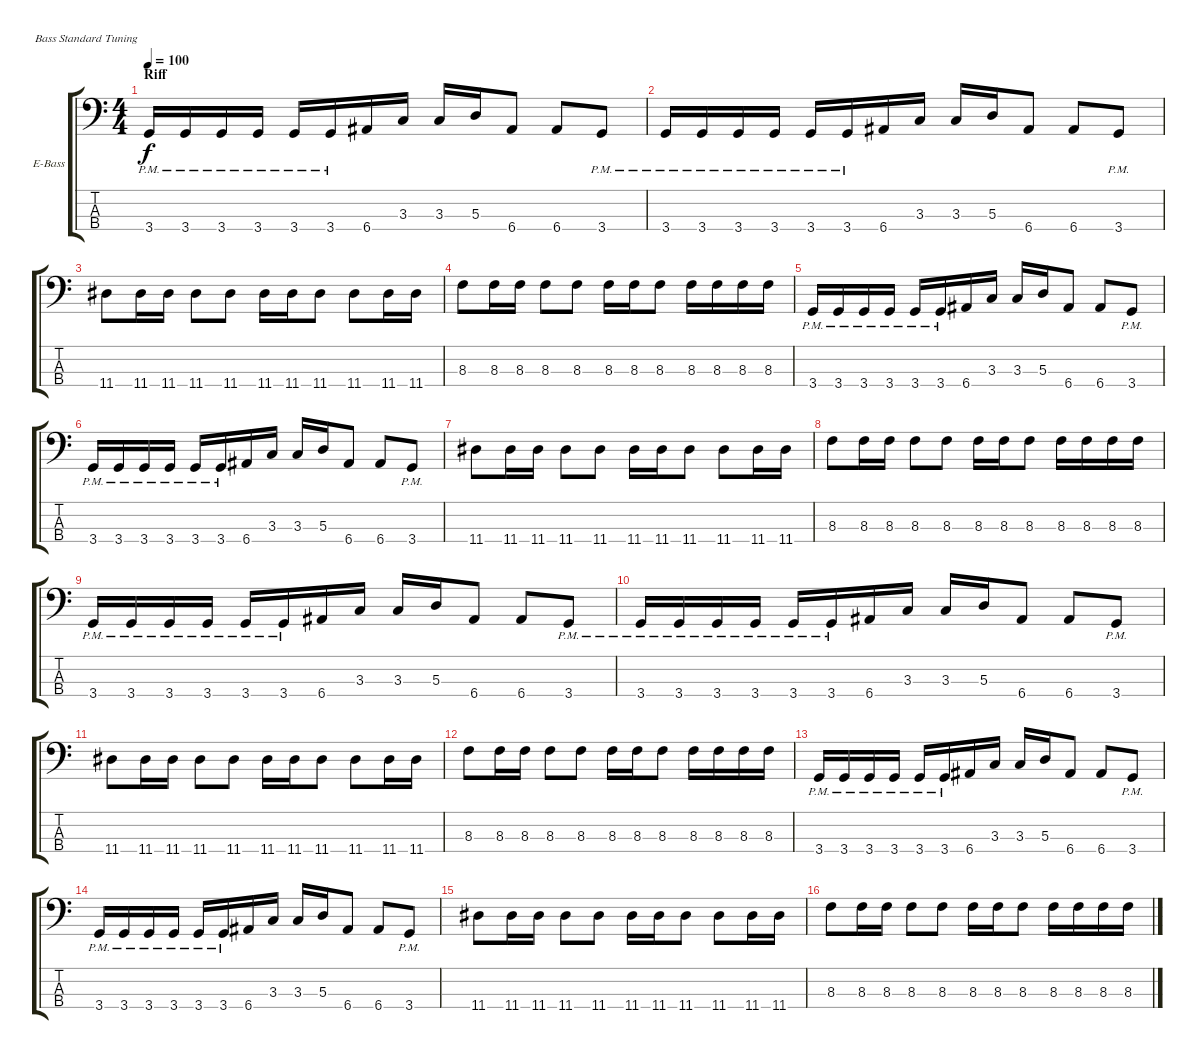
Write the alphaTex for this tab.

\bracketExtendMode groupsimilarinstruments
\firstSystemTrackNameOrientation horizontal
\otherSystemsTrackNameOrientation horizontal
\track ("Bass" "E-Bass") {instrument electricbassfinger}
\staff {score tabs}
\tuning (G2 D2 A1 E1)
\ts (4 4)
\section ("" "Riff")
\tempo 100
\clef f4
\ks c
3.4{pm}.16{dy f} 3.4{pm}.16 3.4{pm}.16 3.4{pm}.16 3.4{pm}.16 3.4{pm}.16 6.4.16 3.3.16 3.3.16 5.3.16 6.4.8 6.4.8 3.4{pm}.8 |
3.4{pm}.16 3.4{pm}.16 3.4{pm}.16 3.4{pm}.16 3.4{pm}.16 3.4{pm}.16 6.4.16 3.3.16 3.3.16 5.3.16 6.4.8 6.4.8 3.4{pm}.8 |
11.4.8 11.4.16 11.4.16 11.4.8 11.4.8 11.4.16 11.4.16 11.4.8 11.4.8 11.4.16 11.4.16 |
8.3.8 8.3.16 8.3.16 8.3.8 8.3.8 8.3.16 8.3.16 8.3.8 8.3.16 8.3.16 8.3.16 8.3.16 |
3.4{pm}.16 3.4{pm}.16 3.4{pm}.16 3.4{pm}.16 3.4{pm}.16 3.4{pm}.16 6.4.16 3.3.16 3.3.16 5.3.16 6.4.8 6.4.8 3.4{pm}.8 |
3.4{pm}.16 3.4{pm}.16 3.4{pm}.16 3.4{pm}.16 3.4{pm}.16 3.4{pm}.16 6.4.16 3.3.16 3.3.16 5.3.16 6.4.8 6.4.8 3.4{pm}.8 |
11.4.8 11.4.16 11.4.16 11.4.8 11.4.8 11.4.16 11.4.16 11.4.8 11.4.8 11.4.16 11.4.16 |
8.3.8 8.3.16 8.3.16 8.3.8 8.3.8 8.3.16 8.3.16 8.3.8 8.3.16 8.3.16 8.3.16 8.3.16 |
3.4{pm}.16 3.4{pm}.16 3.4{pm}.16 3.4{pm}.16 3.4{pm}.16 3.4{pm}.16 6.4.16 3.3.16 3.3.16 5.3.16 6.4.8 6.4.8 3.4{pm}.8 |
3.4{pm}.16 3.4{pm}.16 3.4{pm}.16 3.4{pm}.16 3.4{pm}.16 3.4{pm}.16 6.4.16 3.3.16 3.3.16 5.3.16 6.4.8 6.4.8 3.4{pm}.8 |
11.4.8 11.4.16 11.4.16 11.4.8 11.4.8 11.4.16 11.4.16 11.4.8 11.4.8 11.4.16 11.4.16 |
8.3.8 8.3.16 8.3.16 8.3.8 8.3.8 8.3.16 8.3.16 8.3.8 8.3.16 8.3.16 8.3.16 8.3.16 |
3.4{pm}.16 3.4{pm}.16 3.4{pm}.16 3.4{pm}.16 3.4{pm}.16 3.4{pm}.16 6.4.16 3.3.16 3.3.16 5.3.16 6.4.8 6.4.8 3.4{pm}.8 |
3.4{pm}.16 3.4{pm}.16 3.4{pm}.16 3.4{pm}.16 3.4{pm}.16 3.4{pm}.16 6.4.16 3.3.16 3.3.16 5.3.16 6.4.8 6.4.8 3.4{pm}.8 |
11.4.8 11.4.16 11.4.16 11.4.8 11.4.8 11.4.16 11.4.16 11.4.8 11.4.8 11.4.16 11.4.16 |
8.3.8 8.3.16 8.3.16 8.3.8 8.3.8 8.3.16 8.3.16 8.3.8 8.3.16 8.3.16 8.3.16 8.3.16
